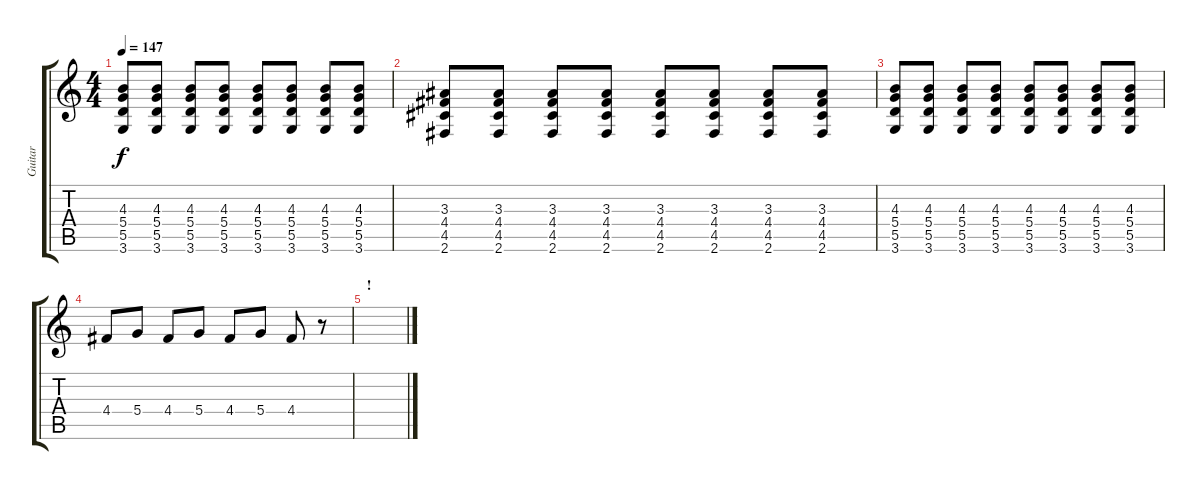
\track ("Guitar" "Guitar") {instrument overdrivenguitar}
\staff {score tabs}
\tuning (E4 B3 G3 D3 A2 E2) {hide}
\ts (4 4)
\tempo 147
\clef g2
\ks c
(4.3 5.4 5.5 3.6).8{dy f} (4.3 5.4 5.5 3.6).8 (4.3 5.4 5.5 3.6).8 (4.3 5.4 5.5 3.6).8 (4.3 5.4 5.5 3.6).8 (4.3 5.4 5.5 3.6).8 (4.3 5.4 5.5 3.6).8 (4.3 5.4 5.5 3.6).8 |
(3.3 4.4 4.5 2.6).8 (3.3 4.4 4.5 2.6).8 (3.3 4.4 4.5 2.6).8 (3.3 4.4 4.5 2.6).8 (3.3 4.4 4.5 2.6).8 (3.3 4.4 4.5 2.6).8 (3.3 4.4 4.5 2.6).8 (3.3 4.4 4.5 2.6).8 |
(4.3 5.4 5.5 3.6).8 (4.3 5.4 5.5 3.6).8 (4.3 5.4 5.5 3.6).8 (4.3 5.4 5.5 3.6).8 (4.3 5.4 5.5 3.6).8 (4.3 5.4 5.5 3.6).8 (4.3 5.4 5.5 3.6).8 (4.3 5.4 5.5 3.6).8 |
4.4.8 5.4.8 4.4.8 5.4.8 4.4.8 5.4.8 4.4.8 r.8 |
\section ("" "!")
